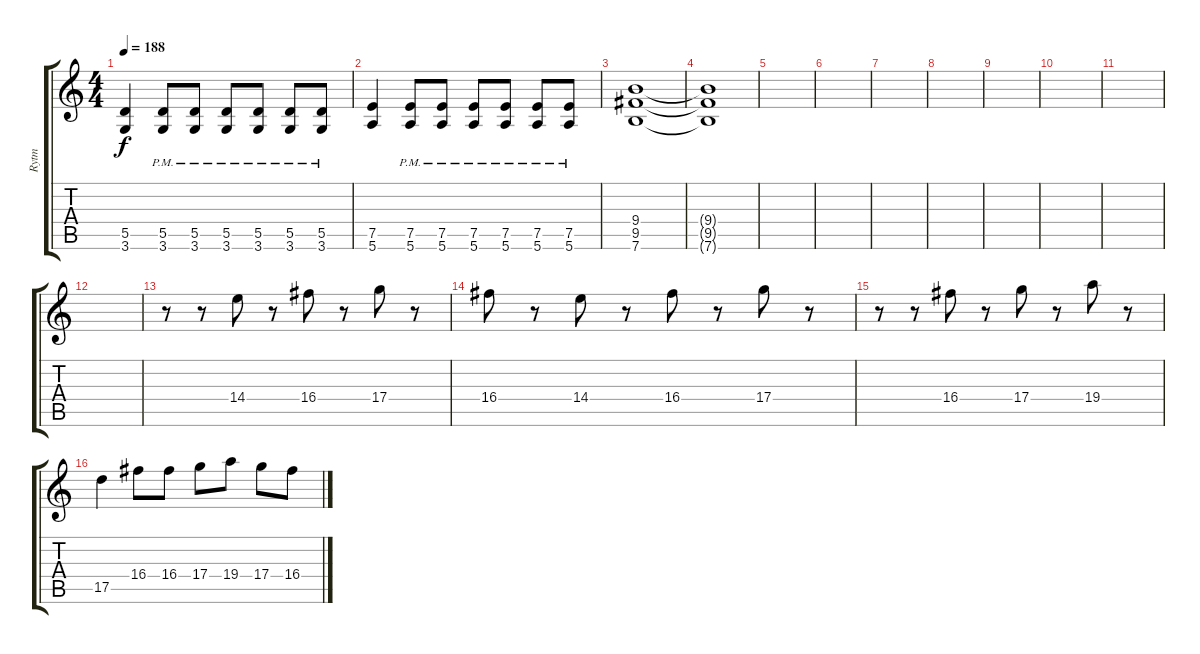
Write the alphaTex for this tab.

\track ("Rytm" "Rytm") {instrument distortionguitar}
\staff {score tabs}
\tuning (E4 B3 G3 D3 A2 E2) {hide}
\ts (4 4)
\tempo 188
\clef g2
\ks c
(5.5 3.6).4{dy f} (5.5{pm} 3.6{pm}).8 (5.5{pm} 3.6{pm}).8 (5.5{pm} 3.6{pm}).8 (5.5{pm} 3.6{pm}).8 (5.5{pm} 3.6{pm}).8 (5.5{pm} 3.6{pm}).8 |
(7.5 5.6).4 (7.5{pm} 5.6{pm}).8 (7.5{pm} 5.6{pm}).8 (7.5{pm} 5.6{pm}).8 (7.5{pm} 5.6{pm}).8 (7.5{pm} 5.6{pm}).8 (7.5{pm} 5.6{pm}).8 |
(9.4 9.5 7.6).1 |
(9.4{t} 9.5{t} 7.6{t}).1 |
|
|
|
|
|
|
|
|
r.8 r.8 14.4.8 r.8 16.4.8 r.8 17.4.8 r.8 |
16.4.8 r.8 14.4.8 r.8 16.4.8 r.8 17.4.8 r.8 |
r.8 r.8 16.4.8 r.8 17.4.8 r.8 19.4.8 r.8 |
17.5.4 16.4.8 16.4.8 17.4.8 19.4.8 17.4.8 16.4.8
